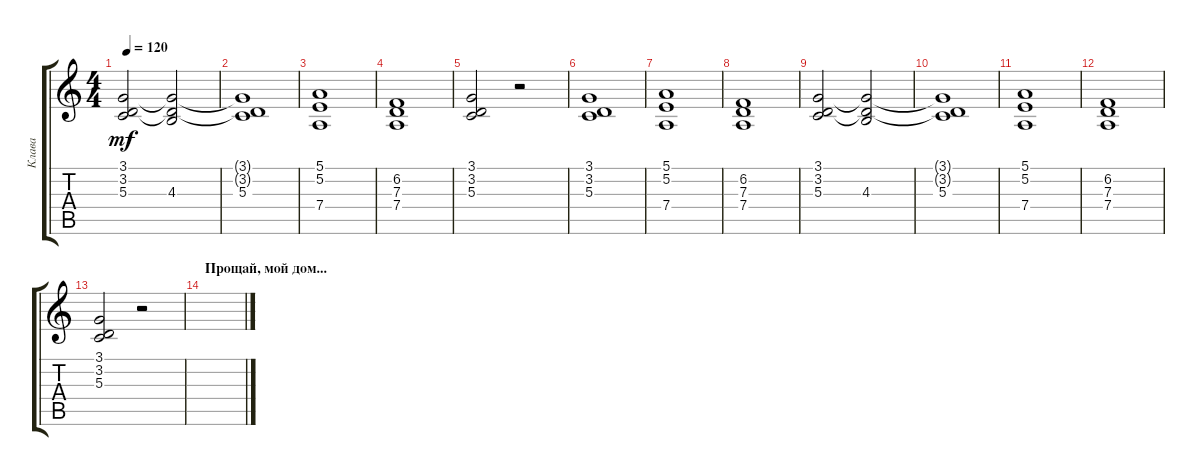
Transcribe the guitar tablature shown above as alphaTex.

\track ("Клава" "Клава") {instrument stringensemble1}
\staff {score tabs}
\tuning (E4 B3 G3 D3 A2 E2) {hide}
\ts (4 4)
\tempo 120
\clef g2
\ks c
(3.1 3.2 5.3).2{dy mf} (3.1{t} 3.2{t} 4.3).2 |
(3.1{t} 3.2{t} 5.3).1 |
(5.1 5.2 7.4).1 |
(6.2 7.3 7.4).1 |
(3.1 3.2 5.3).2 r.2 |
(3.1 3.2 5.3).1 |
(5.1 5.2 7.4).1 |
(6.2 7.3 7.4).1 |
(3.1 3.2 5.3).2 (3.1{t} 3.2{t} 4.3).2 |
(3.1{t} 3.2{t} 5.3).1 |
(5.1 5.2 7.4).1 |
(6.2 7.3 7.4).1 |
(3.1 3.2 5.3).2 r.2 |
\section ("" "Прощай, мой дом...")
